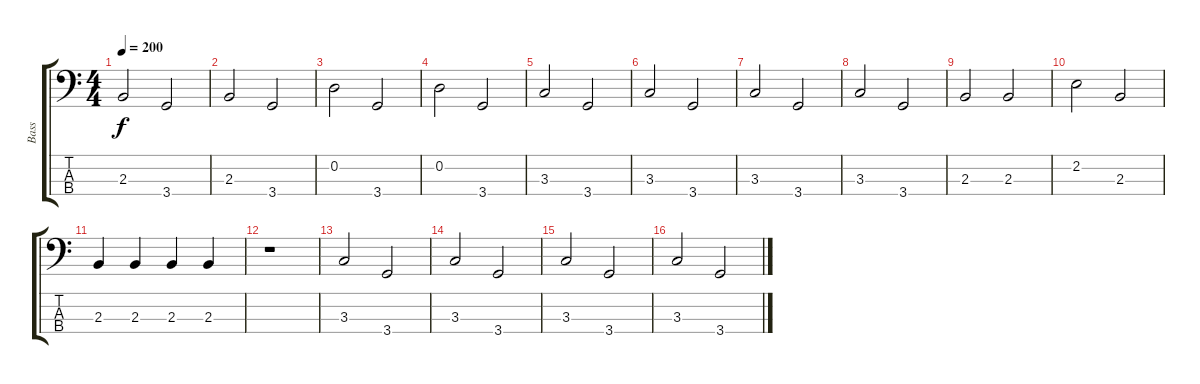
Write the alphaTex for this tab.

\track ("Bass" "Bass") {instrument fretlessbass}
\staff {score tabs}
\tuning (G2 D2 A1 E1) {hide}
\ts (4 4)
\tempo 200
\clef f4
\ks c
2.3.2{dy f} 3.4.2 |
2.3.2 3.4.2 |
0.2.2 3.4.2 |
0.2.2 3.4.2 |
3.3.2 3.4.2 |
3.3.2 3.4.2 |
3.3.2 3.4.2 |
3.3.2 3.4.2 |
2.3.2 2.3.2 |
2.2.2 2.3.2 |
2.3.4 2.3.4 2.3.4 2.3.4 |
r.1 |
3.3.2 3.4.2 |
3.3.2 3.4.2 |
3.3.2 3.4.2 |
3.3.2 3.4.2
